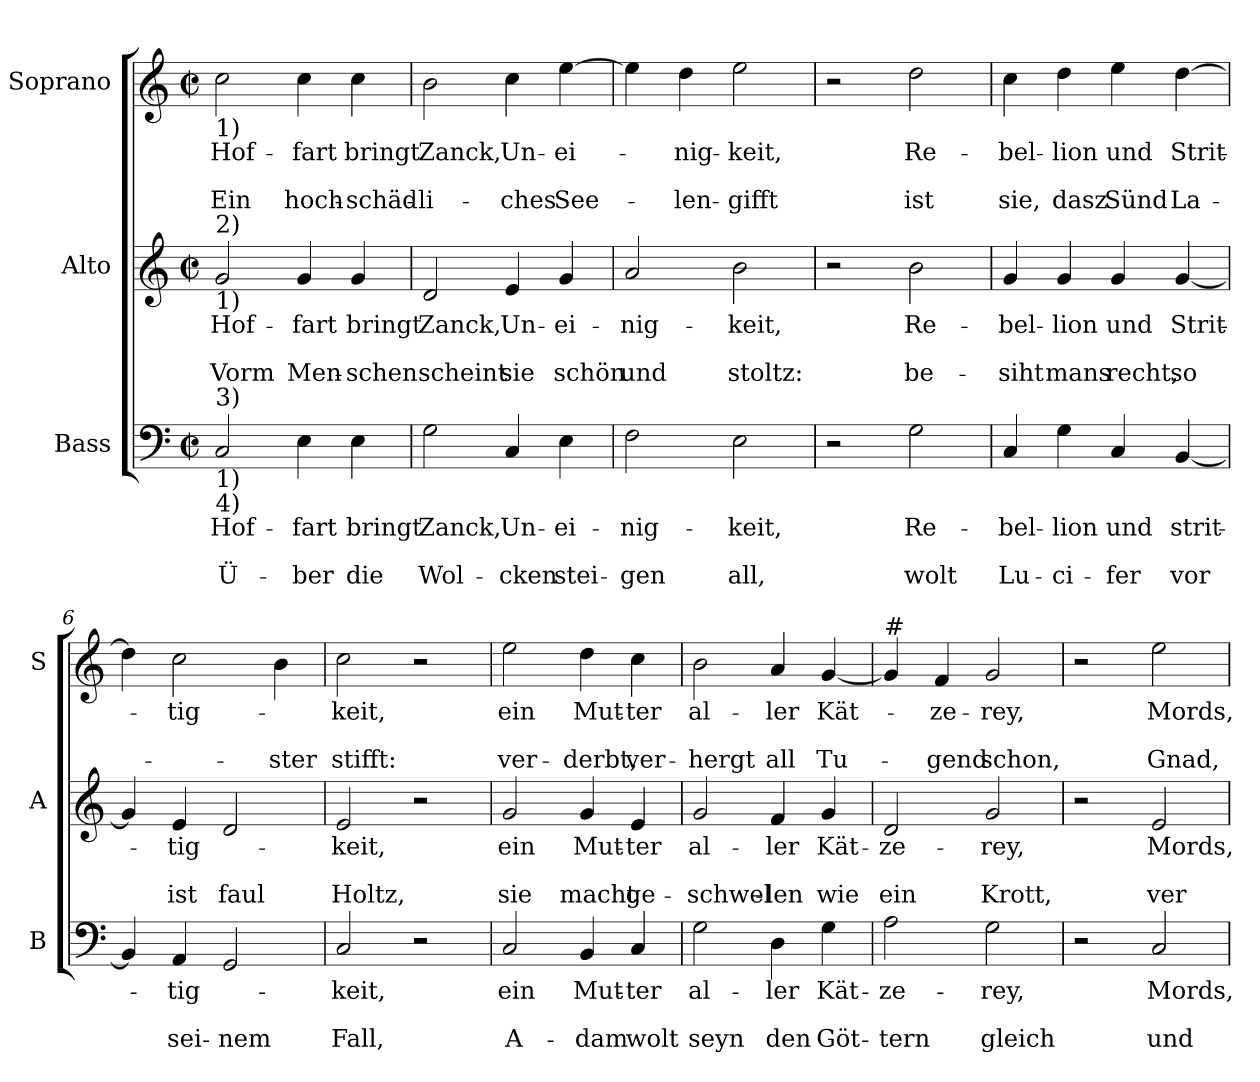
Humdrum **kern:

**kern	**text	**text	**text	**kern	**text	**text	**text	**kern	**text	**text	**text
*part3	*part3	*part3	*part3	*part2	*part2	*part2	*part2	*part1	*part1	*part1	*part1
*staff3	*staff3	*staff3	*staff3	*staff2	*staff2	*staff2	*staff2	*staff1	*staff1	*staff1	*staff1
*I"Bass	*	*	*	*I"Alto	*	*	*	*I"Soprano	*	*	*
*I'B	*	*	*	*I'A	*	*	*	*I'S	*	*	*
*clefF4	*	*	*	*clefG2	*	*	*	*clefG2	*	*	*
*k[]	*	*	*	*k[]	*	*	*	*k[]	*	*	*
*C:	*	*	*	*C:	*	*	*	*C:	*	*	*
*M2/2	*	*	*	*M2/2	*	*	*	*M2/2	*	*	*
*met(c|)	*	*	*	*met(c|)	*	*	*	*met(c|)	*	*	*
=1	=1	=1	=1	=1	=1	=1	=1	=1	=1	=1	=1
!	!	!	!	!	!	!	!	!LO:TX:b:t=1)	!	!	!
!	!	!	!	!LO:TX:a:t=2)	!	!	!	!	!	!	!
!	!	!	!	!LO:TX:b:t=1)	!	!	!	!	!	!	!
!LO:TX:a:t=3)	!	!	!	!	!	!	!	!	!	!	!
!LO:TX:b:t=1)	!	!	!	!	!	!	!	!	!	!	!
!LO:TX:b:t=4)	!	!	!	!	!	!	!	!	!	!	!
!	!LO:LY:b	!	!LO:LY:b	!	!LO:LY:b	!	!LO:LY:b	!	!LO:LY:b	!	!LO:LY:b
2C/	Hof-	.	Ü-	2g/	Hof-	.	Vorm	2cc\	Hof-	.	Ein
!	!LO:LY:b	!	!LO:LY:b	!	!LO:LY:b	!	!LO:LY:b	!	!LO:LY:b	!	!LO:LY:b
4E\	-fart	.	-ber	4g/	-fart	.	Men-	4cc\	-fart	.	hoch-
!	!LO:LY:b	!	!LO:LY:b	!	!LO:LY:b	!	!LO:LY:b	!	!LO:LY:b	!	!LO:LY:b
4E\	bringt	.	die	4g/	bringt	.	-schen	4cc\	bringt	.	-schäd-
=2	=2	=2	=2	=2	=2	=2	=2	=2	=2	=2	=2
!	!LO:LY:b	!	!LO:LY:b	!	!LO:LY:b	!	!LO:LY:b	!	!LO:LY:b	!	!LO:LY:b
2G\	Zanck,	.	Wol-	2d/	Zanck,	.	scheint	2b\	Zanck,	.	-li-
!	!LO:LY:b	!	!LO:LY:b	!	!LO:LY:b	!	!LO:LY:b	!	!LO:LY:b	!	!LO:LY:b
4C/	Un-	.	-cken	4e/	Un-	.	sie	4cc\	Un-	.	-ches
!	!LO:LY:b	!	!LO:LY:b	!	!LO:LY:b	!	!LO:LY:b	!	!LO:LY:b	!	!LO:LY:b
4E\	-ei-	.	stei-	4g/	-ei-	.	schön	[4ee\	-ei-	.	See-
=3	=3	=3	=3	=3	=3	=3	=3	=3	=3	=3	=3
!	!LO:LY:b	!	!LO:LY:b	!	!LO:LY:b	!	!LO:LY:b	!	!	!	!
2F\	-nig-	.	-gen	2a/	-nig-	.	und	4ee\]	.	.	.
!	!	!	!	!	!	!	!	!	!LO:LY:b	!	!LO:LY:b
.	.	.	.	.	.	.	.	4dd\	-nig-	.	-len-
!	!LO:LY:b	!	!LO:LY:b	!	!LO:LY:b	!	!LO:LY:b	!	!LO:LY:b	!	!LO:LY:b
2E\	-keit,	.	all,	2b\	-keit,	.	stoltz:	2ee\	-keit,	.	-gifft
=4	=4	=4	=4	=4	=4	=4	=4	=4	=4	=4	=4
2r	.	.	.	2r	.	.	.	2r	.	.	.
!	!LO:LY:b	!	!LO:LY:b	!	!LO:LY:b	!	!LO:LY:b	!	!LO:LY:b	!	!LO:LY:b
2G\	Re-	.	wolt	2b\	Re-	.	be-	2dd\	Re-	.	ist
=5	=5	=5	=5	=5	=5	=5	=5	=5	=5	=5	=5
!	!LO:LY:b	!	!LO:LY:b	!	!LO:LY:b	!	!LO:LY:b	!	!LO:LY:b	!	!LO:LY:b
4C/	-bel-	.	Lu-	4g/	-bel-	.	-siht	4cc\	-bel-	.	sie,
!	!LO:LY:b	!	!LO:LY:b	!	!LO:LY:b	!	!LO:LY:b	!	!LO:LY:b	!	!LO:LY:b
4G\	-lion	.	-ci-	4g/	-lion	.	mans	4dd\	-lion	.	dasz
!	!LO:LY:b	!	!LO:LY:b	!	!LO:LY:b	!	!LO:LY:b	!	!LO:LY:b	!	!LO:LY:b
4C/	und	.	-fer	4g/	und	.	recht,	4ee\	und	.	Sünd
!	!LO:LY:b	!	!LO:LY:b	!	!LO:LY:b	!	!LO:LY:b	!	!LO:LY:b	!	!LO:LY:b
[4BB/	strit-	.	vor	[4g/	Strit-	.	so	[4dd\	Strit-	.	La-
!!LO:LB:g=z
=6	=6	=6	=6	=6	=6	=6	=6	=6	=6	=6	=6
4BB/]	.	.	.	4g/]	.	.	.	4dd\]	.	.	.
!	!LO:LY:b	!	!LO:LY:b	!	!LO:LY:b	!	!LO:LY:b	!	!LO:LY:b	!	!
4AA/	-tig-	.	sei-	4e/	-tig-	.	ist	2cc\	-tig-	.	.
!	!	!	!LO:LY:b	!	!	!	!LO:LY:b	!	!	!	!
2GG/	.	.	-nem	2d/	.	.	faul	.	.	.	.
!	!	!	!	!	!	!	!	!	!	!	!LO:LY:b
.	.	.	.	.	.	.	.	4b\	.	.	-ster
=7	=7	=7	=7	=7	=7	=7	=7	=7	=7	=7	=7
!	!LO:LY:b	!	!LO:LY:b	!	!LO:LY:b	!	!LO:LY:b	!	!LO:LY:b	!	!LO:LY:b
2C/	-keit,	.	Fall,	2e/	-keit,	.	Holtz,	2cc\	-keit,	.	stifft:
2r	.	.	.	2r	.	.	.	2r	.	.	.
=8	=8	=8	=8	=8	=8	=8	=8	=8	=8	=8	=8
!	!LO:LY:b	!	!LO:LY:b	!	!LO:LY:b	!	!LO:LY:b	!	!LO:LY:b	!	!LO:LY:b
2C/	ein	.	A-	2g/	ein	.	sie	2ee\	ein	.	ver-
!	!LO:LY:b	!	!LO:LY:b	!	!LO:LY:b	!	!LO:LY:b	!	!LO:LY:b	!	!LO:LY:b
4BB/	Mut-	.	-dam	4g/	Mut-	.	macht	4dd\	Mut-	.	-derbt,
!	!LO:LY:b	!	!LO:LY:b	!	!LO:LY:b	!	!LO:LY:b	!	!LO:LY:b	!	!LO:LY:b
4C/	-ter	.	wolt	4e/	-ter	.	ge-	4cc\	-ter	.	ver-
=9	=9	=9	=9	=9	=9	=9	=9	=9	=9	=9	=9
!	!LO:LY:b	!	!LO:LY:b	!	!LO:LY:b	!	!LO:LY:b	!	!LO:LY:b	!	!LO:LY:b
2G\	al-	.	seyn	2g/	al-	.	-schwel-	2b\	al-	.	-hergt
!	!LO:LY:b	!	!LO:LY:b	!	!LO:LY:b	!	!LO:LY:b	!	!LO:LY:b	!	!LO:LY:b
4D\	-ler	.	den	4f/	-ler	.	-len	4a/	-ler	.	all
!	!LO:LY:b	!	!LO:LY:b	!	!LO:LY:b	!	!LO:LY:b	!	!LO:LY:b	!	!LO:LY:b
4G\	Kät-	.	Göt-	4g/	Kät-	.	wie	[4g/	Kät-	.	Tu-
=10	=10	=10	=10	=10	=10	=10	=10	=10	=10	=10	=10
!	!	!	!	!	!	!	!	!LO:TX:a:t=#	!	!	!
!	!LO:LY:b	!	!LO:LY:b	!	!LO:LY:b	!	!LO:LY:b	!	!	!	!
2A\	-ze-	.	-tern	2d/	-ze-	.	ein	4g/]	.	.	.
!	!	!	!	!	!	!	!	!	!LO:LY:b	!	!LO:LY:b
.	.	.	.	.	.	.	.	4f/	-ze-	.	-gend
!	!LO:LY:b	!	!LO:LY:b	!	!LO:LY:b	!	!LO:LY:b	!	!LO:LY:b	!	!LO:LY:b
2G\	-rey,	.	gleich	2g/	-rey,	.	Krott,	2g/	-rey,	.	schon,
!!LO:PB:g=z
=11	=11	=11	=11	=11	=11	=11	=11	=11	=11	=11	=11
2r	.	.	.	2r	.	.	.	2r	.	.	.
!	!LO:LY:b	!	!LO:LY:b	!	!LO:LY:b	!	!LO:LY:b	!	!LO:LY:b	!	!LO:LY:b
2C/	Mords,	.	und	2e/	Mords,	.	ver-	2ee\	Mords,	.	Gnad,
=	=	=	=	=	=	=	=	=	=	=	=
*-	*-	*-	*-	*-	*-	*-	*-	*-	*-	*-	*-
